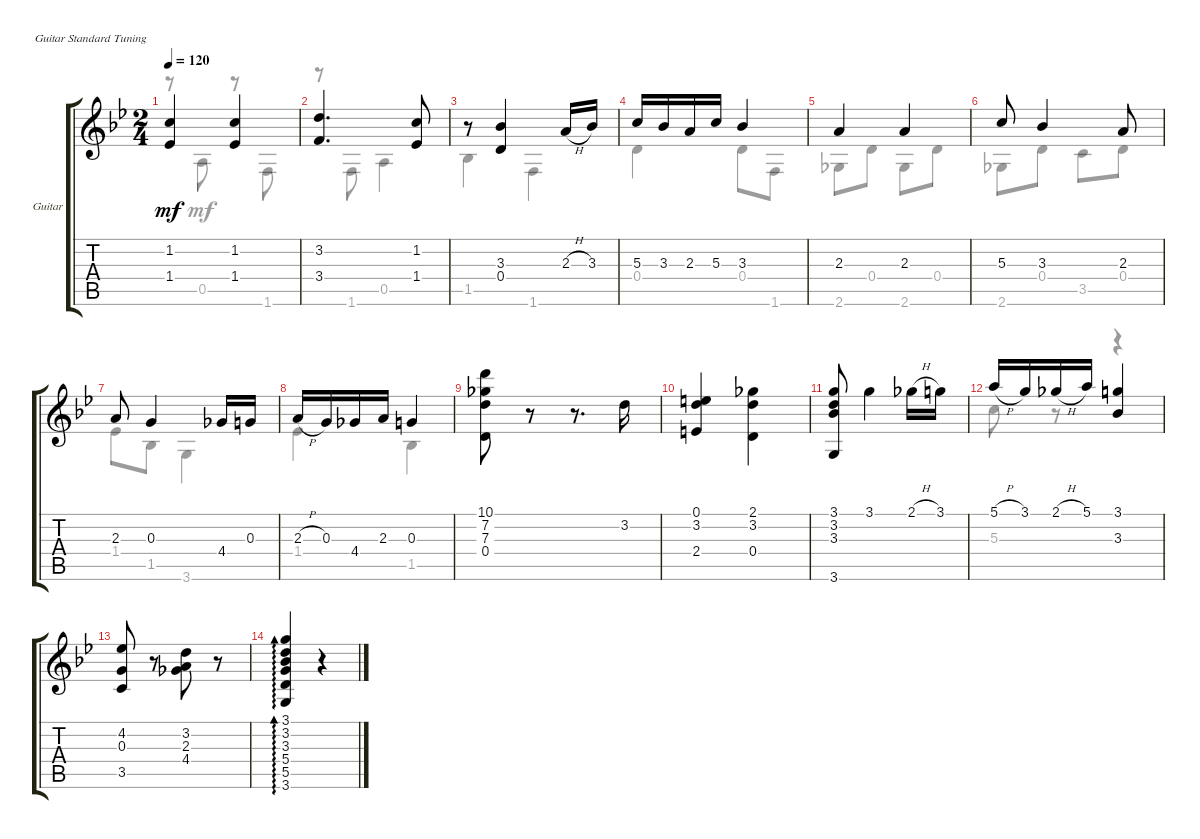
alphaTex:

\bracketExtendMode groupsimilarinstruments
\firstSystemTrackNameOrientation horizontal
\otherSystemsTrackNameOrientation horizontal
\track ("Guitar" "Guitar") {instrument acousticguitarnylon}
\staff {score tabs}
\tuning (E4 B3 G3 D3 A2 E2)
\voice
\ts (2 4)
\tempo 120
\clef g2
\ks gminor
(1.2 1.4).4{dy mf} (1.2 1.4).4 |
(3.2 3.4).4{d} (1.2 1.4).8 |
r.8 (3.3 0.4).4 2.3{h}.16 3.3.16 |
5.3.16 3.3.16 2.3.16 5.3.16 3.3.4 |
2.3.4 2.3.4 |
5.3.8 3.3.4 2.3.8 |
2.3.8 0.3.4 4.4.16 0.3.16 |
2.3{h}.16 0.3.16 4.4.16 2.3.16 0.3.4 |
(10.1 7.2 7.3 0.4).8 r.8 r.8{d} 3.2.16 |
(0.1 3.2 2.4).4 (2.1 3.2 0.4).4 |
(3.1 3.2 3.3 3.6).8 3.1.4 2.1{h}.16 3.1.16 |
5.1{h}.16 3.1.16 2.1{h}.16 5.1.16 (3.1 3.3).4 |
(4.2 0.3 3.5).8 r.8 (3.2 2.3 4.4).8 r.8 |
(3.1 3.2 3.3 5.4 5.5 3.6).4{ad 0} r.4
\voice
\clef g2
\ottava regular
\simile none
\ks gminor
r.8{dy mf} 0.5.8 r.8 1.6.8 |
r.8 1.6.8 0.5.4 |
1.5.4 1.6.4 |
0.4.4 0.4.8 1.6.8 |
2.6.8 0.4.8 2.6.8 0.4.8 |
2.6.8 0.4.8 3.5.8 0.4.8 |
1.4.8 1.5.8 3.6.4 |
1.4.4 1.5.4 |
|
|
|
5.3.8 r.8 r.4 |
|
